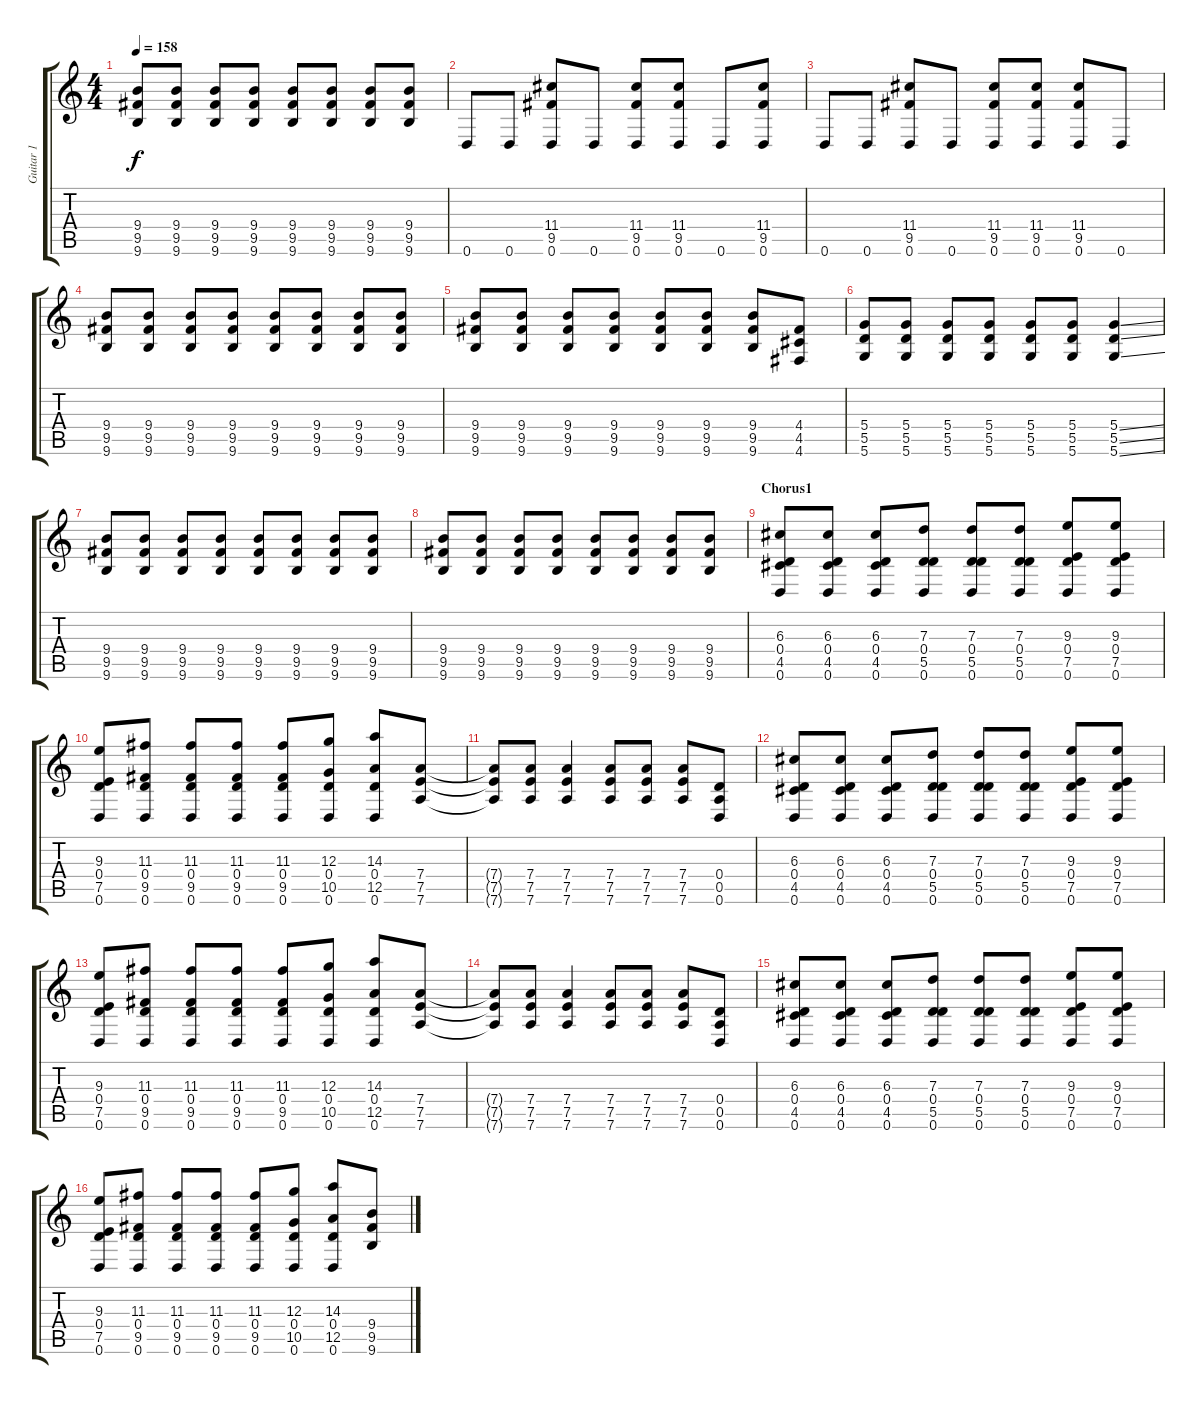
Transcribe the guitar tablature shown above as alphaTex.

\track ("Guitar 1" "Guitar 1") {instrument distortionguitar}
\staff {score tabs}
\tuning (E4 B3 G3 D3 A2 D2) {hide}
\ts (4 4)
\tempo 158
\clef g2
\ks c
(9.4 9.5 9.6).8{dy f} (9.4 9.5 9.6).8 (9.4 9.5 9.6).8 (9.4 9.5 9.6).8 (9.4 9.5 9.6).8 (9.4 9.5 9.6).8 (9.4 9.5 9.6).8 (9.4 9.5 9.6).8 |
0.6.8 0.6.8 (11.4 9.5 0.6).8 0.6.8 (11.4 9.5 0.6).8 (11.4 9.5 0.6).8 0.6.8 (11.4 9.5 0.6).8 |
0.6.8 0.6.8 (11.4 9.5 0.6).8 0.6.8 (11.4 9.5 0.6).8 (11.4 9.5 0.6).8 (11.4 9.5 0.6).8 0.6.8 |
(9.4 9.5 9.6).8 (9.4 9.5 9.6).8 (9.4 9.5 9.6).8 (9.4 9.5 9.6).8 (9.4 9.5 9.6).8 (9.4 9.5 9.6).8 (9.4 9.5 9.6).8 (9.4 9.5 9.6).8 |
(9.4 9.5 9.6).8 (9.4 9.5 9.6).8 (9.4 9.5 9.6).8 (9.4 9.5 9.6).8 (9.4 9.5 9.6).8 (9.4 9.5 9.6).8 (9.4 9.5 9.6).8 (4.4 4.5 4.6).8 |
(5.4 5.5 5.6).8 (5.4 5.5 5.6).8 (5.4 5.5 5.6).8 (5.4 5.5 5.6).8 (5.4 5.5 5.6).8 (5.4 5.5 5.6).8 (5.4{ss} 5.5{ss} 5.6{ss}).4 |
(9.4 9.5 9.6).8 (9.4 9.5 9.6).8 (9.4 9.5 9.6).8 (9.4 9.5 9.6).8 (9.4 9.5 9.6).8 (9.4 9.5 9.6).8 (9.4 9.5 9.6).8 (9.4 9.5 9.6).8 |
(9.4 9.5 9.6).8 (9.4 9.5 9.6).8 (9.4 9.5 9.6).8 (9.4 9.5 9.6).8 (9.4 9.5 9.6).8 (9.4 9.5 9.6).8 (9.4 9.5 9.6).8 (9.4 9.5 9.6).8 |
\section ("" "Chorus1")
(6.3 0.4 4.5 0.6).8 (6.3 0.4 4.5 0.6).8 (6.3 0.4 4.5 0.6).8 (7.3 0.4 5.5 0.6).8 (7.3 0.4 5.5 0.6).8 (7.3 0.4 5.5 0.6).8 (9.3 0.4 7.5 0.6).8 (9.3 0.4 7.5 0.6).8 |
(9.3 0.4 7.5 0.6).8 (11.3 0.4 9.5 0.6).8 (11.3 0.4 9.5 0.6).8 (11.3 0.4 9.5 0.6).8 (11.3 0.4 9.5 0.6).8 (12.3 0.4 10.5 0.6).8 (14.3 0.4 12.5 0.6).8 (7.4 7.5 7.6).8 |
(7.4{t} 7.5{t} 7.6{t}).8 (7.4 7.5 7.6).8 (7.4 7.5 7.6).4 (7.4 7.5 7.6).8 (7.4 7.5 7.6).8 (7.4 7.5 7.6).8 (0.4 0.5 0.6).8 |
(6.3 0.4 4.5 0.6).8 (6.3 0.4 4.5 0.6).8 (6.3 0.4 4.5 0.6).8 (7.3 0.4 5.5 0.6).8 (7.3 0.4 5.5 0.6).8 (7.3 0.4 5.5 0.6).8 (9.3 0.4 7.5 0.6).8 (9.3 0.4 7.5 0.6).8 |
(9.3 0.4 7.5 0.6).8 (11.3 0.4 9.5 0.6).8 (11.3 0.4 9.5 0.6).8 (11.3 0.4 9.5 0.6).8 (11.3 0.4 9.5 0.6).8 (12.3 0.4 10.5 0.6).8 (14.3 0.4 12.5 0.6).8 (7.4 7.5 7.6).8 |
(7.4{t} 7.5{t} 7.6{t}).8 (7.4 7.5 7.6).8 (7.4 7.5 7.6).4 (7.4 7.5 7.6).8 (7.4 7.5 7.6).8 (7.4 7.5 7.6).8 (0.4 0.5 0.6).8 |
(6.3 0.4 4.5 0.6).8 (6.3 0.4 4.5 0.6).8 (6.3 0.4 4.5 0.6).8 (7.3 0.4 5.5 0.6).8 (7.3 0.4 5.5 0.6).8 (7.3 0.4 5.5 0.6).8 (9.3 0.4 7.5 0.6).8 (9.3 0.4 7.5 0.6).8 |
(9.3 0.4 7.5 0.6).8 (11.3 0.4 9.5 0.6).8 (11.3 0.4 9.5 0.6).8 (11.3 0.4 9.5 0.6).8 (11.3 0.4 9.5 0.6).8 (12.3 0.4 10.5 0.6).8 (14.3 0.4 12.5 0.6).8 (9.4 9.5 9.6).8
